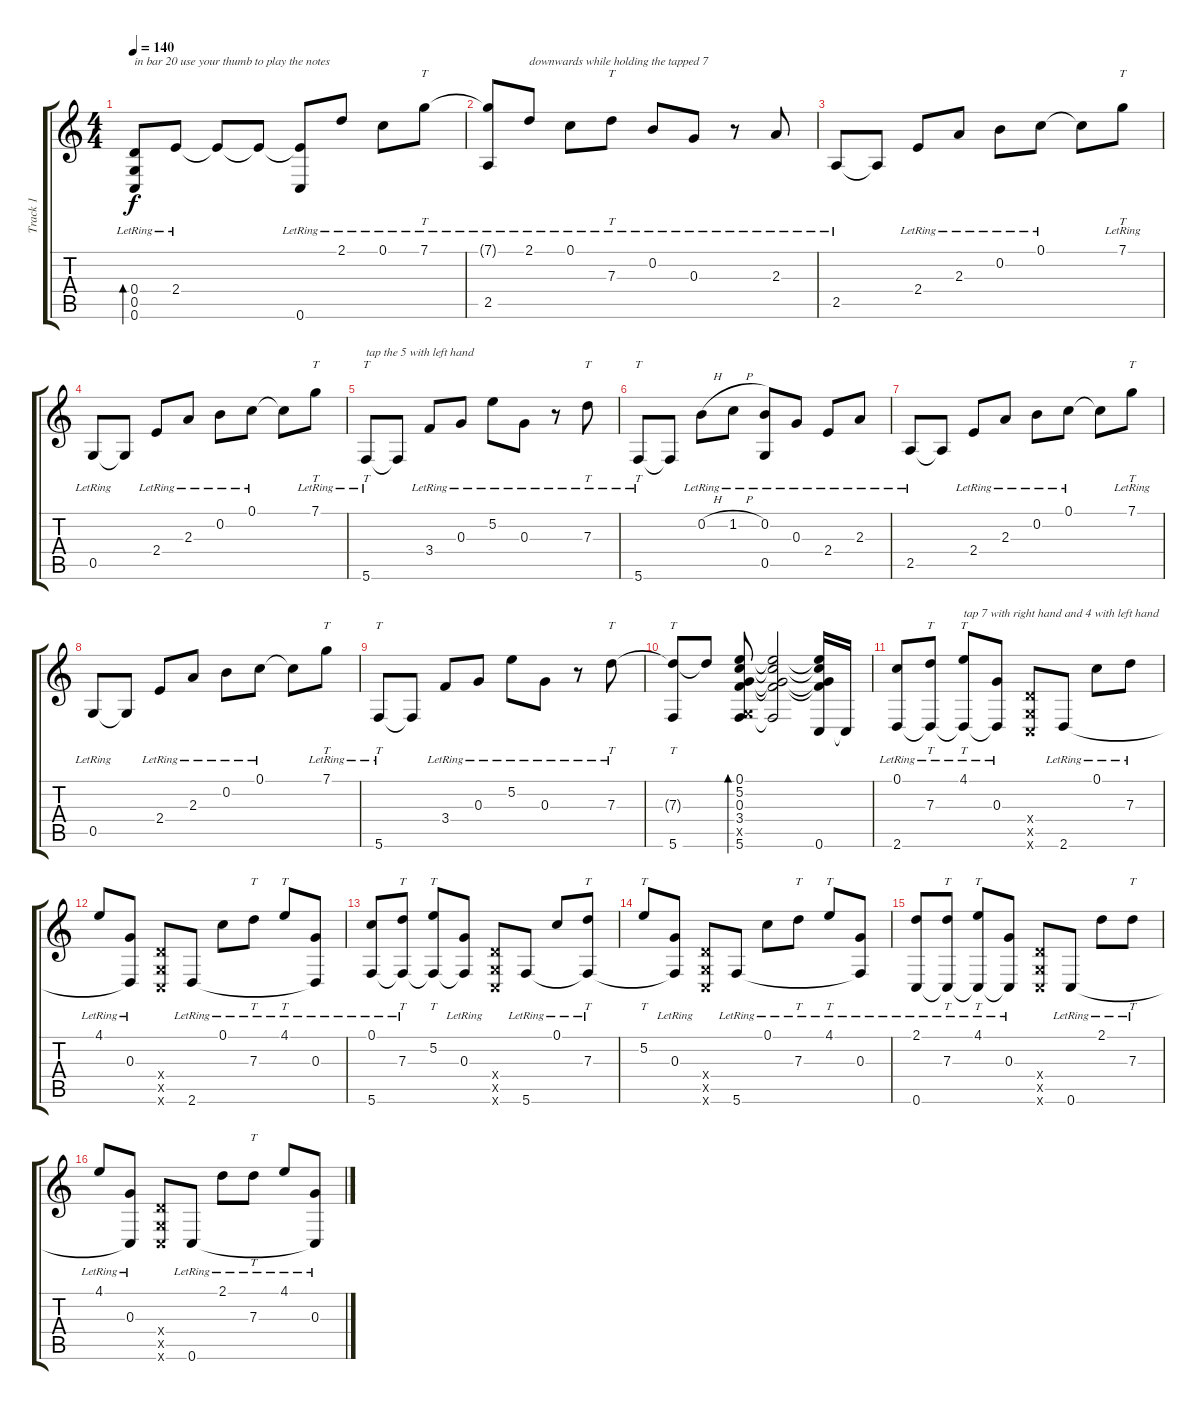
\track ("Track 1" "Track 1") {instrument acousticguitarsteel}
\staff {score tabs}
\tuning (C4 B3 G3 D3 G2 C2) {hide}
\ts (4 4)
\tempo 140
\clef g2
\ks c
(0.4{lr} 0.5{lr} 0.6{lr}).8{bd 240 txt "in bar 20 use your thumb to play the notes " dy f} 2.4{lr}.8 2.4{t}.8 2.4{t}.8 (2.4{t} 0.6{lr}).8 2.1{lr}.8 0.1{lr}.8 7.1{lr}.8{tt} |
(7.1{t} 2.5{lr}).8 2.1{lr}.8{txt "downwards while holding the tapped 7 "} 0.1{lr}.8 7.3{lr}.8{tt} 0.2{lr}.8 0.3{lr}.8 r.8 2.3{lr}.8 |
2.5{lr}.8 2.5{t}.8 2.4{lr}.8 2.3{lr}.8 0.2{lr}.8 0.1{lr}.8 0.1{t}.8 7.1{lr}.8{tt} |
0.5{lr}.8 0.5{t}.8 2.4{lr}.8 2.3{lr}.8 0.2{lr}.8 0.1{lr}.8 0.1{t}.8 7.1{lr}.8{tt} |
5.6{lr}.8{tt txt "tap the 5 with left hand"} 5.6{t}.8 3.4{lr}.8 0.3{lr}.8 5.2{lr}.8 0.3{lr}.8 r.8 7.3{lr}.8{tt} |
5.6{lr}.8{tt} 5.6{t}.8 0.2{h lr}.8 1.2{h lr}.8 (0.2{lr} 0.5{lr}).8 0.3{lr}.8 2.4{lr}.8 2.3{lr}.8 |
2.5{lr}.8 2.5{t}.8 2.4{lr}.8 2.3{lr}.8 0.2{lr}.8 0.1{lr}.8 0.1{t}.8 7.1{lr}.8{tt} |
0.5{lr}.8 0.5{t}.8 2.4{lr}.8 2.3{lr}.8 0.2{lr}.8 0.1{lr}.8 0.1{t}.8 7.1{lr}.8{tt} |
5.6{lr}.8{tt} 5.6{t}.8 3.4{lr}.8 0.3{lr}.8 5.2{lr}.8 0.3{lr}.8 r.8 7.3{lr}.8{tt} |
(7.3{t} 5.6).8{tt} 7.3{t}.8 (0.1 5.2 0.3 3.4 0.5{x} 5.6).8{bd 240} (0.1{t} 5.2{t} 0.3{t} 3.4{t} 5.6{t}).2 (0.1{t} 5.2{t} 0.3{t} 3.4{t} 0.6).16 0.6{t}.16 |
(0.1{lr} 2.6{lr}).8 (7.3{lr} 2.6{t}).8{tt} (4.1{lr} 2.6{t}).8{tt txt "tap 7 with right hand and 4 with left hand"} (0.3{lr} 2.6{t}).8 (0.4{x} 0.5{x} 0.6{x}).8 2.6{lr}.8 0.1{lr}.8 7.3{lr}.8 |
4.1{lr}.8 (0.3{lr} 2.6{t}).8 (0.4{x} 0.5{x} 0.6{x}).8 2.6{lr}.8 0.1{lr}.8 7.3{lr}.8{tt} 4.1{lr}.8{tt} (0.3{lr} 2.6{t}).8 |
(0.1{lr} 5.6{lr}).8 (7.3{lr} 5.6{t}).8{tt} (5.2 5.6{t}).8{tt} (0.3{lr} 5.6{t}).8 (0.4{x} 0.5{x} 0.6{x}).8 5.6{lr}.8 0.1{lr}.8 (7.3{lr} 5.6{t}).8{tt} |
5.2.8{tt} (0.3{lr} 5.6{t}).8 (0.4{x} 0.5{x} 0.6{x}).8 5.6{lr}.8 0.1{lr}.8 7.3{lr}.8{tt} 4.1{lr}.8{tt} (0.3{lr} 5.6{t}).8 |
(2.1{lr} 0.6{lr}).8 (7.3{lr} 0.6{t}).8{tt} (4.1{lr} 0.6{t}).8{tt} (0.3{lr} 0.6{t}).8 (0.4{x} 0.5{x} 0.6{x}).8 0.6{lr}.8 2.1{lr}.8 7.3{lr}.8{tt} |
4.1{lr}.8 (0.3{lr} 0.6{t}).8 (0.4{x} 0.5{x} 0.6{x}).8 0.6{lr}.8 2.1{lr}.8 7.3{lr}.8{tt} 4.1{lr}.8 (0.3{lr} 0.6{t}).8
